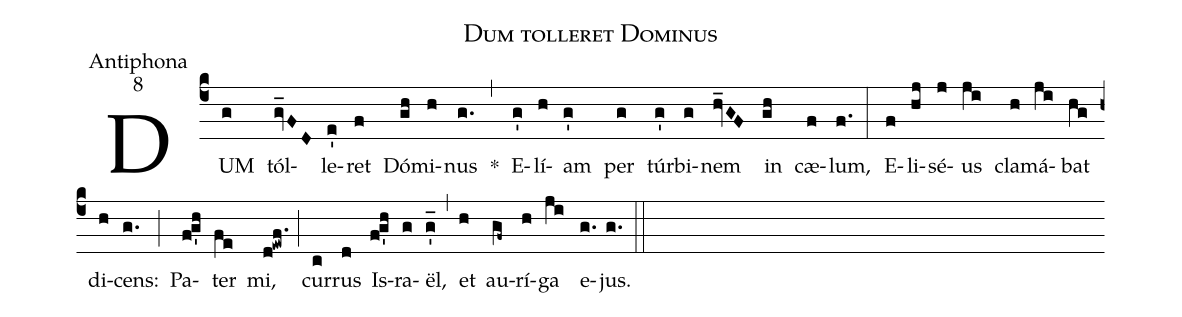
name:Dum tolleret Dominus;
office-part:Antiphona;
mode:8;
%%
(c4)
DUM(g) tól(gv_FD)le(e')ret(f) Dó(gh)mi(h)nus(g.) *(,)
E(g')lí(h)am(g') per(g) túr(g')bi(g)nem(hv_GF) in(gh) cæ(f)lum,(f.) (:)
E(f)li(hj)sé(j)us(ji) cla(h)má(ji)bat(hg) di(h)cens:(g.) (;)
Pa(f!g'h)ter(fe) mi,(d!ewf.) (;)
cur(c)rus(d) Is(f!g'h)ra(g)ël,(g'_) (,)
et(h) au(gf~)rí(h)ga(ji) e(g.)jus.(g.) (::)
